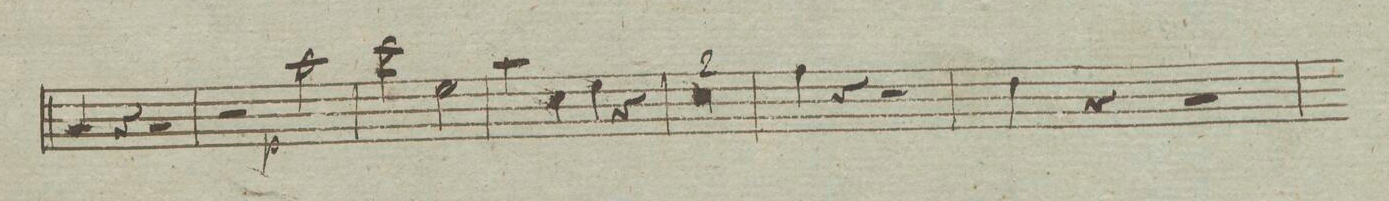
**kern	**dynam
*I"Basso	*
*clefF4	*
*k[]	*
*met(c)	*
*M4/4	*
4C/	.
4r	.
2r	.
=124	=124
2r	.
.	p
2c\	.
=125	=125
2e\	.
2G\	.
=126	=126
4c\	.
4E\	.
4G\	.
4r	.
=127	=127
0r	.
=128	=128
=129	=129
4A\	.
4r	.
2r	.
=130	=130
4F\	.
4r	.
2r	.
=131	=131
*-	*-
